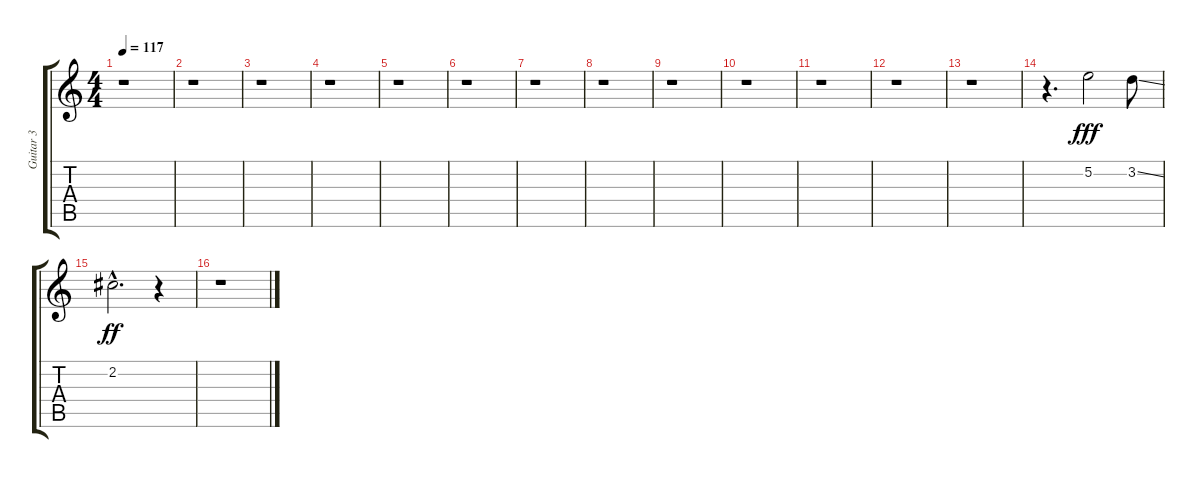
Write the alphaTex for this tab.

\track ("Guitar 3" "Guitar 3") {instrument acousticguitarsteel}
\staff {score tabs}
\tuning (E4 B3 G3 D3 A2 E2) {hide}
\ts (4 4)
\tempo 117
\clef g2
\ks c
r.1{dy fff instrument acousticguitarsteel} |
r.1 |
r.1 |
r.1 |
r.1 |
r.1 |
r.1 |
r.1 |
r.1 |
r.1 |
r.1 |
r.1 |
r.1 |
r.4{d} 5.2.2 3.2{ss}.8 |
2.2{hac}.2{d dy ff} r.4 |
r.1
